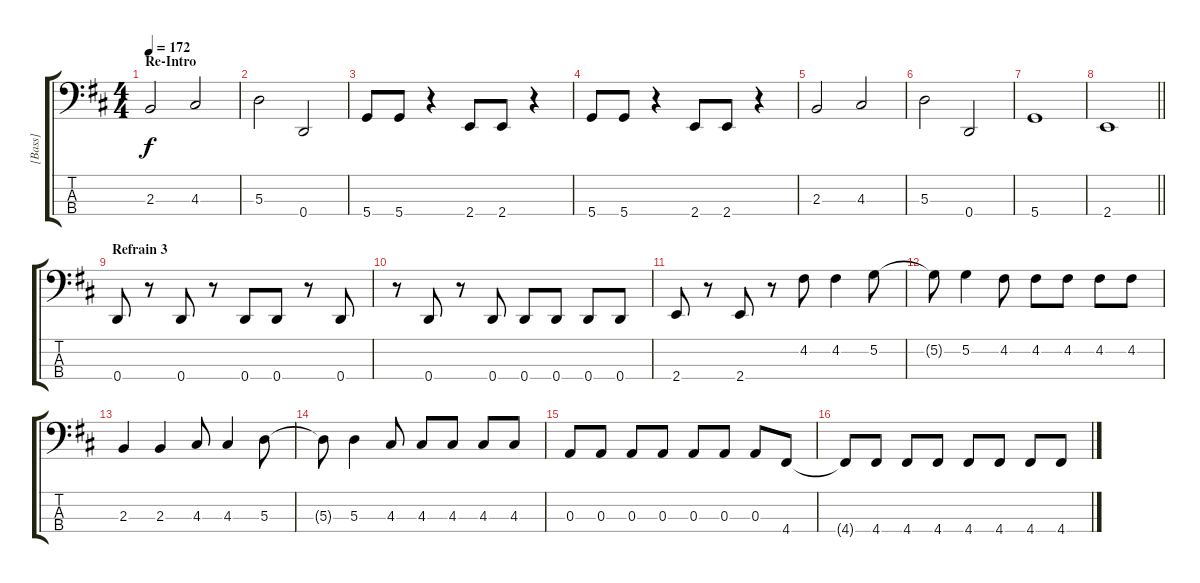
\track ("[Bass]" "[Bass]") {instrument electricbassfinger}
\staff {score tabs}
\tuning (G2 D2 A1 D1) {hide}
\ts (4 4)
\section ("" "Re-Intro")
\tempo 172
\clef f4
\ks d
2.3.2{dy f} 4.3.2 |
5.3.2 0.4.2 |
5.4.8 5.4.8 r.4 2.4.8 2.4.8 r.4 |
5.4.8 5.4.8 r.4 2.4.8 2.4.8 r.4 |
2.3.2 4.3.2 |
5.3.2 0.4.2 |
5.4.1 |
\barLineRight lightlight
2.4.1 |
\section ("" "Refrain 3")
0.4.8 r.8 0.4.8 r.8 0.4.8 0.4.8 r.8 0.4.8 |
r.8 0.4.8 r.8 0.4.8 0.4.8 0.4.8 0.4.8 0.4.8 |
2.4.8 r.8 2.4.8 r.8 4.2.8 4.2.4 5.2.8 |
5.2{t}.8 5.2.4 4.2.8 4.2.8 4.2.8 4.2.8 4.2.8 |
2.3.4 2.3.4 4.3.8 4.3.4 5.3.8 |
5.3{t}.8 5.3.4 4.3.8 4.3.8 4.3.8 4.3.8 4.3.8 |
0.3.8 0.3.8 0.3.8 0.3.8 0.3.8 0.3.8 0.3.8 4.4.8 |
4.4{t}.8 4.4.8 4.4.8 4.4.8 4.4.8 4.4.8 4.4.8 4.4.8
